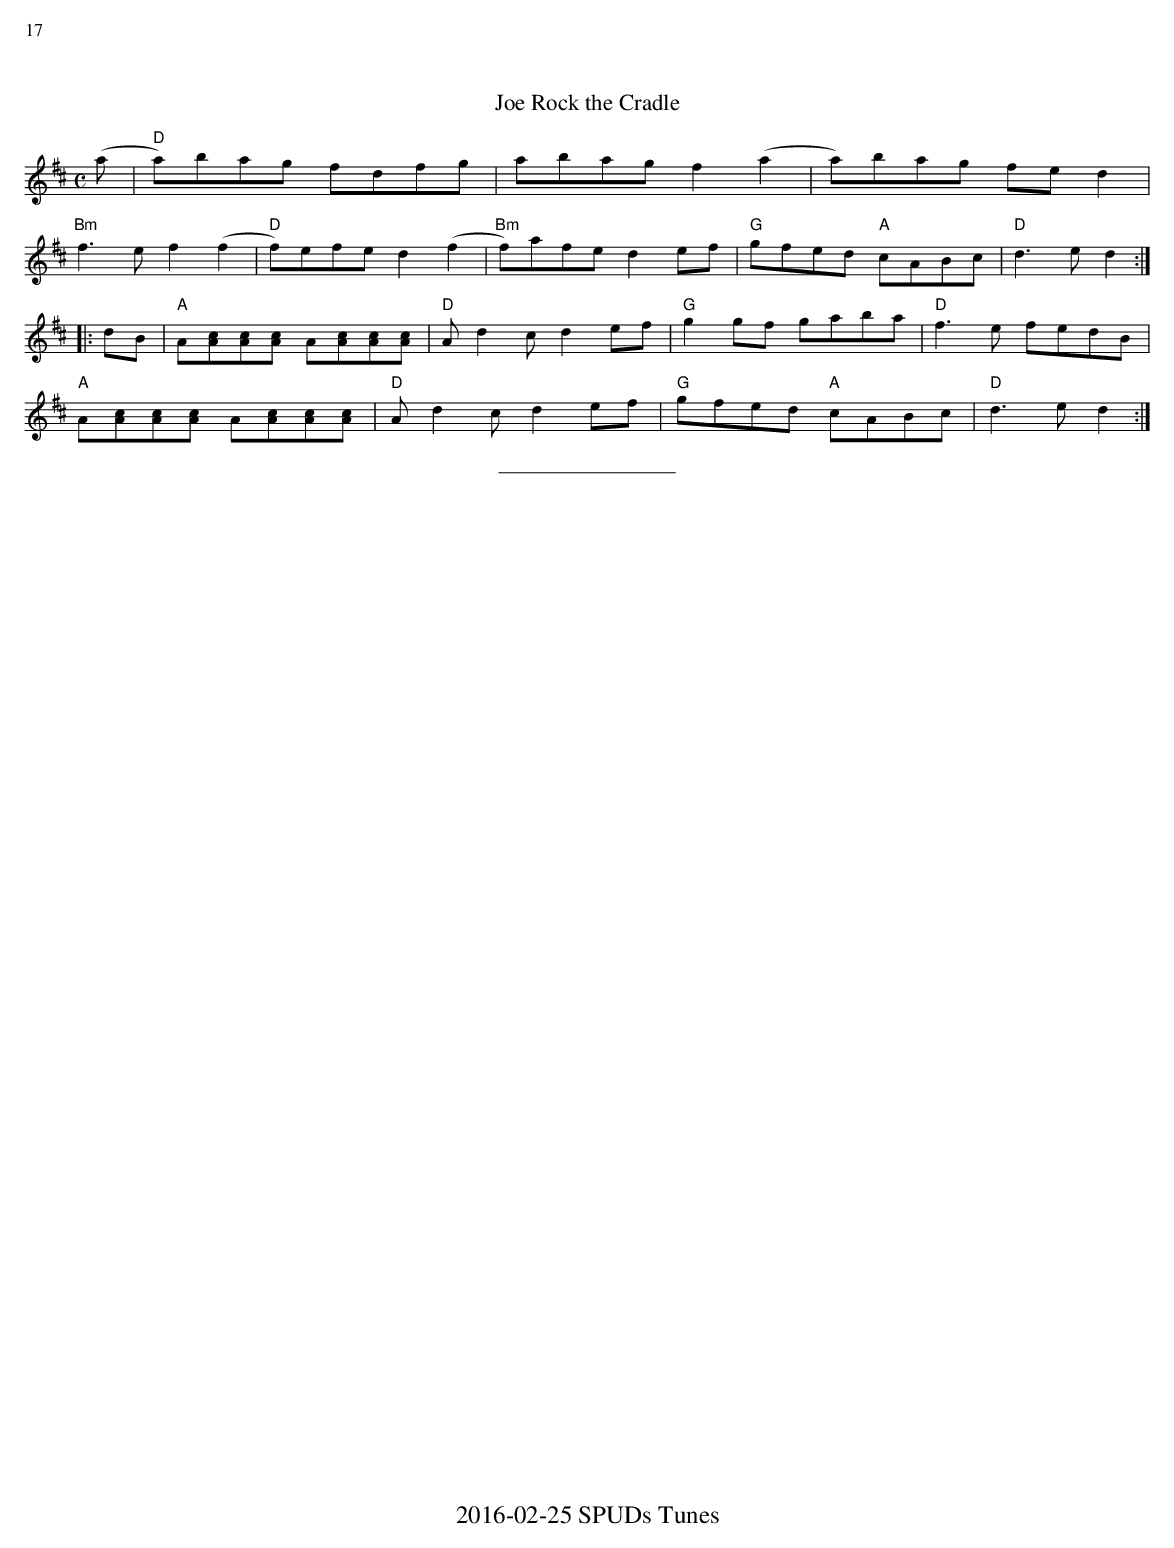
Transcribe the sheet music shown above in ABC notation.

X:1
%%text 17
T: Rock the Cradle, Joe
M: C
K: D
(a|"D"a)bag fdfg|abag f2(a2|a)bag fed2|
"Bm"f3ef2(f2|"D"f)efe d2(f2|"Bm"f)afe d2ef|"G"gfed "A"cABc|"D" d3ed2:|
|:dB|"A"A[cA][cA][cA] A[cA][cA][cA]|"D"Ad2cd2ef|"G"g2gf gaba|"D"f3e fedB|
"A"A[cA][cA][cA] A[cA][cA][cA]|"D"Ad2cd2ef| "G"gfed "A"cABc| "D" d3ed2:|
